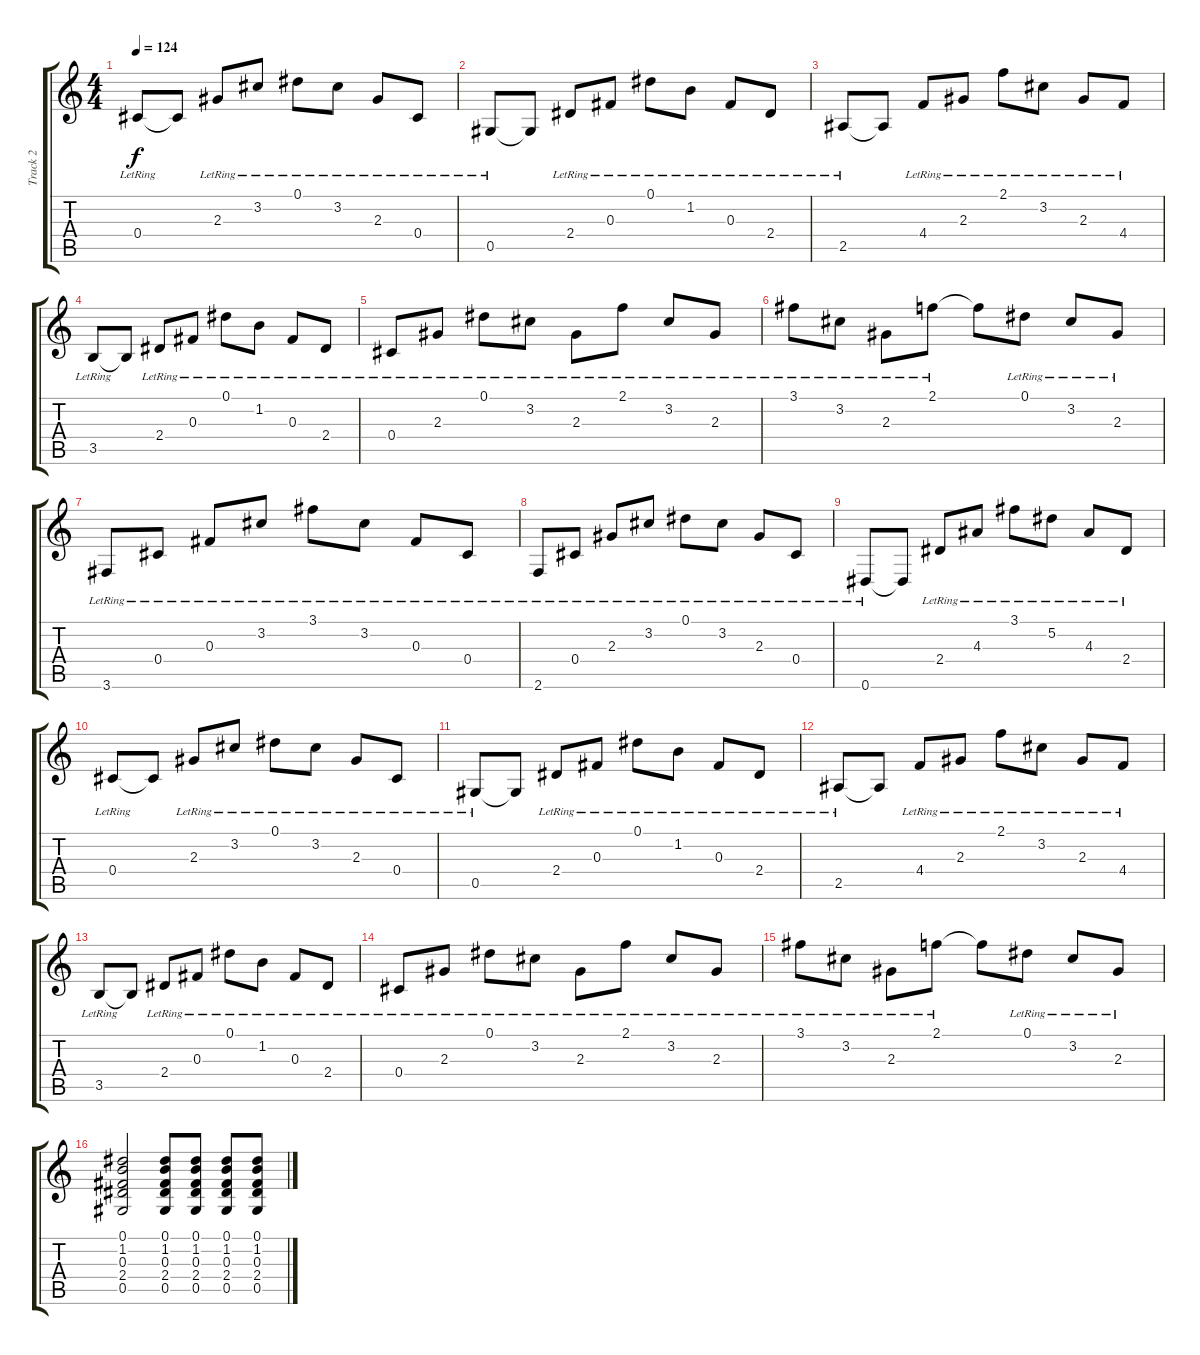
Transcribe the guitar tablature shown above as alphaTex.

\track ("Track 2" "Track 2") {instrument electricguitarclean}
\staff {score tabs}
\tuning (Eb4 Bb3 Gb3 Db3 Ab2 Eb2) {hide}
\ts (4 4)
\tempo 124
\clef g2
\ks c
0.4{lr}.8{dy f} 0.4{t}.8 2.3{lr}.8 3.2{lr}.8 0.1{lr}.8 3.2{lr}.8 2.3{lr}.8 0.4{lr}.8 |
0.5{lr}.8 0.5{t}.8 2.4{lr}.8 0.3{lr}.8 0.1{lr}.8 1.2{lr}.8 0.3{lr}.8 2.4{lr}.8 |
2.5{lr}.8 2.5{t}.8 4.4{lr}.8 2.3{lr}.8 2.1{lr}.8 3.2{lr}.8 2.3{lr}.8 4.4{lr}.8 |
3.5{lr}.8 3.5{t}.8 2.4{lr}.8 0.3{lr}.8 0.1{lr}.8 1.2{lr}.8 0.3{lr}.8 2.4{lr}.8 |
0.4{lr}.8 2.3{lr}.8 0.1{lr}.8 3.2{lr}.8 2.3{lr}.8 2.1{lr}.8 3.2{lr}.8 2.3{lr}.8 |
3.1{lr}.8 3.2{lr}.8 2.3{lr}.8 2.1{lr}.8 2.1{t}.8 0.1{lr}.8 3.2{lr}.8 2.3{lr}.8 |
3.6{lr}.8 0.4{lr}.8 0.3{lr}.8 3.2{lr}.8 3.1{lr}.8 3.2{lr}.8 0.3{lr}.8 0.4{lr}.8 |
2.6{lr}.8 0.4{lr}.8 2.3{lr}.8 3.2{lr}.8 0.1{lr}.8 3.2{lr}.8 2.3{lr}.8 0.4{lr}.8 |
0.6{lr}.8 0.6{t}.8 2.4{lr}.8 4.3{lr}.8 3.1{lr}.8 5.2{lr}.8 4.3{lr}.8 2.4{lr}.8 |
0.4{lr}.8 0.4{t}.8 2.3{lr}.8 3.2{lr}.8 0.1{lr}.8 3.2{lr}.8 2.3{lr}.8 0.4{lr}.8 |
0.5{lr}.8 0.5{t}.8 2.4{lr}.8 0.3{lr}.8 0.1{lr}.8 1.2{lr}.8 0.3{lr}.8 2.4{lr}.8 |
2.5{lr}.8 2.5{t}.8 4.4{lr}.8 2.3{lr}.8 2.1{lr}.8 3.2{lr}.8 2.3{lr}.8 4.4{lr}.8 |
3.5{lr}.8 3.5{t}.8 2.4{lr}.8 0.3{lr}.8 0.1{lr}.8 1.2{lr}.8 0.3{lr}.8 2.4{lr}.8 |
0.4{lr}.8 2.3{lr}.8 0.1{lr}.8 3.2{lr}.8 2.3{lr}.8 2.1{lr}.8 3.2{lr}.8 2.3{lr}.8 |
3.1{lr}.8 3.2{lr}.8 2.3{lr}.8 2.1{lr}.8 2.1{t}.8 0.1{lr}.8 3.2{lr}.8 2.3{lr}.8 |
(0.1 1.2 0.3 2.4 0.5).2 (0.1 1.2 0.3 2.4 0.5).8 (0.1 1.2 0.3 2.4 0.5).8 (0.1 1.2 0.3 2.4 0.5).8 (0.1 1.2 0.3 2.4 0.5).8
